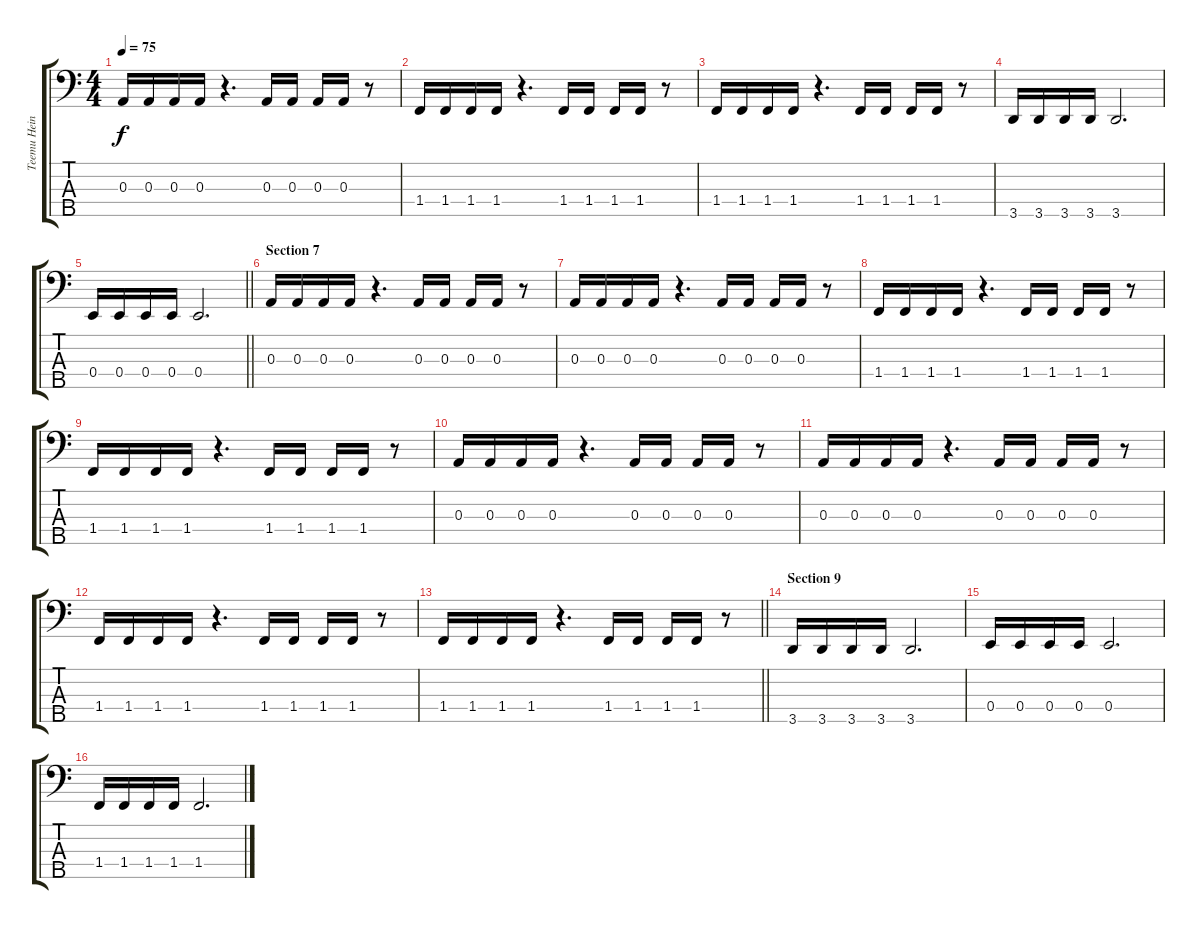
\track ("Teemu Heinola (bass)" "Teemu Hein") {instrument electricbasspick}
\staff {score tabs}
\tuning (G2 D2 A1 E1 B0) {hide}
\ts (4 4)
\tempo 75
\clef f4
\ks aminor
0.3.16{dy f} 0.3.16 0.3.16 0.3.16 r.4{d} 0.3.16 0.3.16 0.3.16 0.3.16 r.8 |
1.4.16 1.4.16 1.4.16 1.4.16 r.4{d} 1.4.16 1.4.16 1.4.16 1.4.16 r.8 |
1.4.16 1.4.16 1.4.16 1.4.16 r.4{d} 1.4.16 1.4.16 1.4.16 1.4.16 r.8 |
3.5.16 3.5.16 3.5.16 3.5.16 3.5.2{d} |
\barLineRight lightlight
0.4.16 0.4.16 0.4.16 0.4.16 0.4.2{d} |
\section ("" "Section 7")
0.3.16 0.3.16 0.3.16 0.3.16 r.4{d} 0.3.16 0.3.16 0.3.16 0.3.16 r.8 |
0.3.16 0.3.16 0.3.16 0.3.16 r.4{d} 0.3.16 0.3.16 0.3.16 0.3.16 r.8 |
1.4.16 1.4.16 1.4.16 1.4.16 r.4{d} 1.4.16 1.4.16 1.4.16 1.4.16 r.8 |
1.4.16 1.4.16 1.4.16 1.4.16 r.4{d} 1.4.16 1.4.16 1.4.16 1.4.16 r.8 |
0.3.16 0.3.16 0.3.16 0.3.16 r.4{d} 0.3.16 0.3.16 0.3.16 0.3.16 r.8 |
0.3.16 0.3.16 0.3.16 0.3.16 r.4{d} 0.3.16 0.3.16 0.3.16 0.3.16 r.8 |
1.4.16 1.4.16 1.4.16 1.4.16 r.4{d} 1.4.16 1.4.16 1.4.16 1.4.16 r.8 |
\barLineRight lightlight
1.4.16 1.4.16 1.4.16 1.4.16 r.4{d} 1.4.16 1.4.16 1.4.16 1.4.16 r.8 |
\section ("" "Section 9")
3.5.16 3.5.16 3.5.16 3.5.16 3.5.2{d} |
0.4.16 0.4.16 0.4.16 0.4.16 0.4.2{d} |
1.4.16 1.4.16 1.4.16 1.4.16 1.4.2{d}
